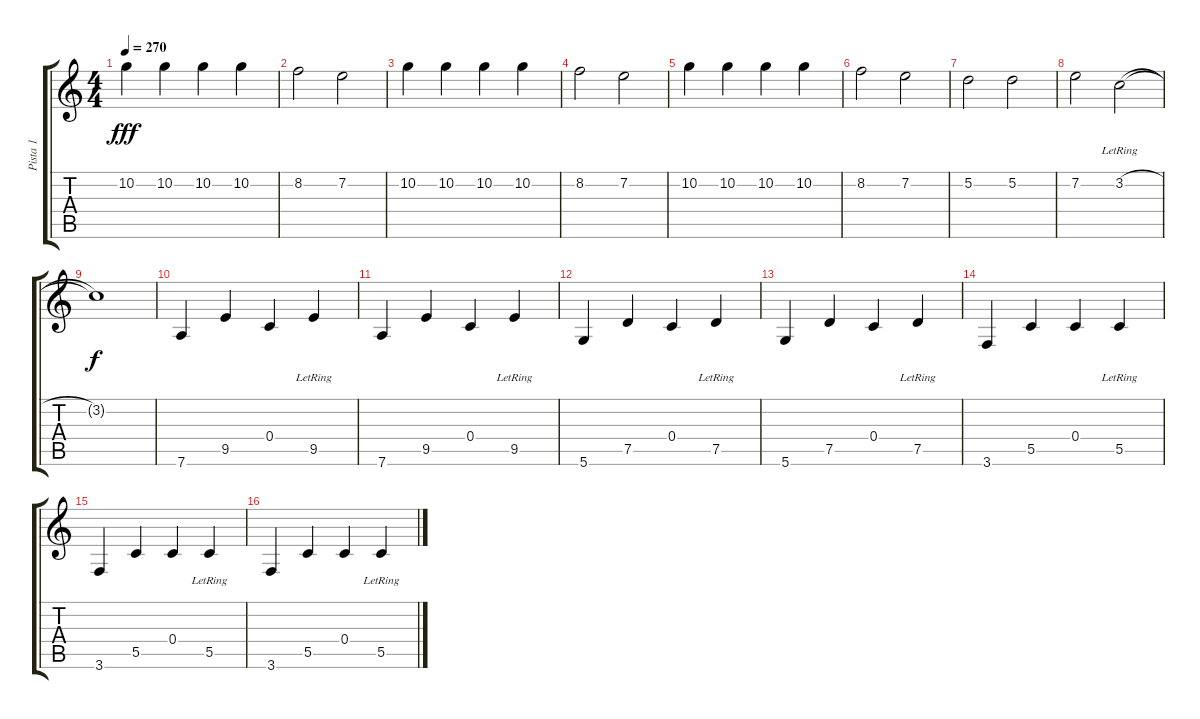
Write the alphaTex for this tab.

\track ("Pista 1" "Pista 1") {instrument electricguitarjazz}
\staff {score tabs}
\tuning (D4 A3 F3 C3 G2 D2) {hide}
\ts (4 4)
\tempo 270
\clef g2
\ks c
10.2.4{dy fff} 10.2.4 10.2.4 10.2.4 |
8.2.2 7.2.2 |
10.2.4 10.2.4 10.2.4 10.2.4 |
8.2.2 7.2.2 |
10.2.4 10.2.4 10.2.4 10.2.4 |
8.2.2 7.2.2 |
5.2.2 5.2.2 |
7.2.2 3.2{h lr}.2 |
3.2{t}.1{dy f} |
7.6.4 9.5.4 0.4.4 9.5{lr}.4 |
7.6.4 9.5.4 0.4.4 9.5{lr}.4 |
5.6.4 7.5.4 0.4.4 7.5{lr}.4 |
5.6.4 7.5.4 0.4.4 7.5{lr}.4 |
3.6.4 5.5.4 0.4.4 5.5{lr}.4 |
3.6.4 5.5.4 0.4.4 5.5{lr}.4 |
3.6.4 5.5.4 0.4.4 5.5{lr}.4
